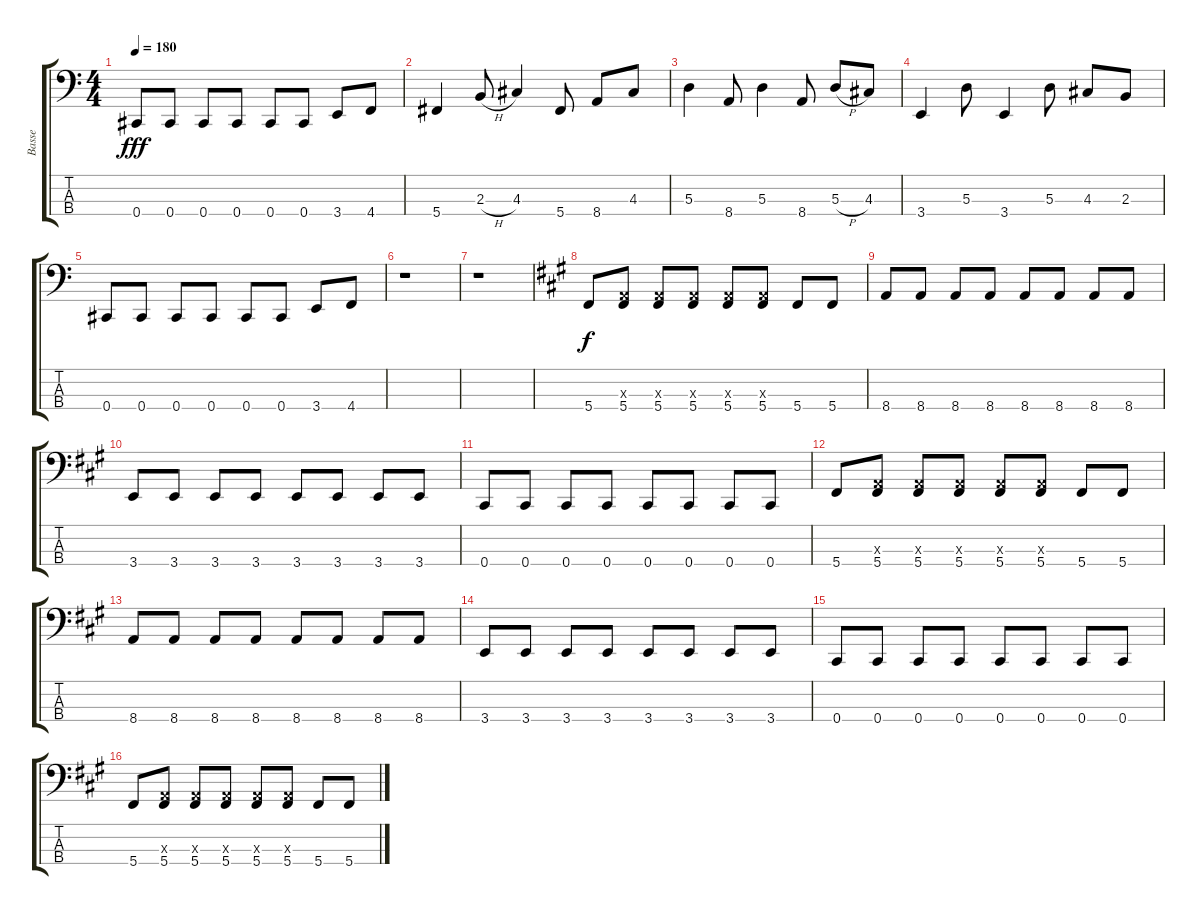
\track ("Basse" "Basse") {instrument electricbassfinger}
\staff {score tabs}
\tuning (G2 D2 A1 Db1) {hide}
\ts (4 4)
\tempo 180
\clef f4
\ks c
0.4.8{dy fff} 0.4.8 0.4.8 0.4.8 0.4.8 0.4.8 3.4.8 4.4.8 |
5.4.4 2.3{h}.8 4.3.4 5.4.8 8.4.8 4.3.8 |
5.3.4 8.4.8 5.3.4 8.4.8 5.3{h}.8 4.3.8 |
3.4.4 5.3.8 3.4.4 5.3.8 4.3.8 2.3.8 |
0.4.8 0.4.8 0.4.8 0.4.8 0.4.8 0.4.8 3.4.8 4.4.8 |
r.1 |
r.1 |
\ks a
5.4.8{dy f} (0.3{x} 5.4).8 (0.3{x} 5.4).8 (0.3{x} 5.4).8 (0.3{x} 5.4).8 (0.3{x} 5.4).8 5.4.8 5.4.8 |
8.4.8 8.4.8 8.4.8 8.4.8 8.4.8 8.4.8 8.4.8 8.4.8 |
3.4.8 3.4.8 3.4.8 3.4.8 3.4.8 3.4.8 3.4.8 3.4.8 |
0.4.8 0.4.8 0.4.8 0.4.8 0.4.8 0.4.8 0.4.8 0.4.8 |
5.4.8 (0.3{x} 5.4).8 (0.3{x} 5.4).8 (0.3{x} 5.4).8 (0.3{x} 5.4).8 (0.3{x} 5.4).8 5.4.8 5.4.8 |
8.4.8 8.4.8 8.4.8 8.4.8 8.4.8 8.4.8 8.4.8 8.4.8 |
3.4.8 3.4.8 3.4.8 3.4.8 3.4.8 3.4.8 3.4.8 3.4.8 |
0.4.8 0.4.8 0.4.8 0.4.8 0.4.8 0.4.8 0.4.8 0.4.8 |
5.4.8 (0.3{x} 5.4).8 (0.3{x} 5.4).8 (0.3{x} 5.4).8 (0.3{x} 5.4).8 (0.3{x} 5.4).8 5.4.8 5.4.8
